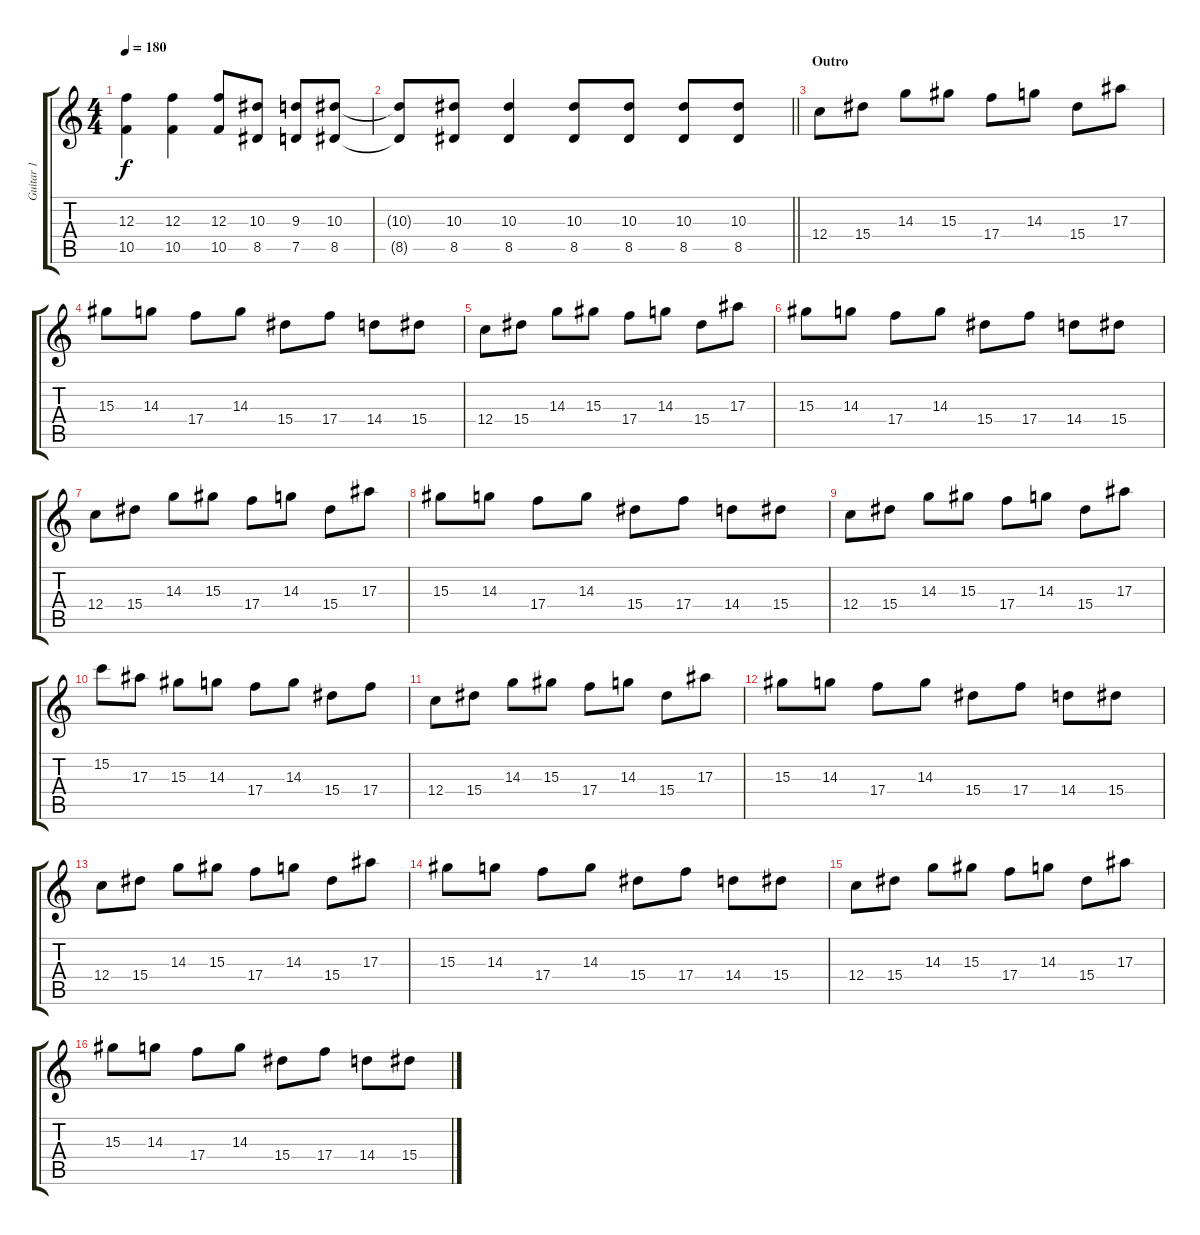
\track ("Guitar 1" "Guitar 1") {instrument distortionguitar}
\staff {score tabs}
\tuning (D4 A3 F3 C3 G2 C2) {hide}
\ts (4 4)
\tempo 180
\clef g2
\ks c
(12.3{t} 10.5{t}).4{dy f} (12.3 10.5).4 (12.3 10.5).8 (10.3 8.5).8 (9.3 7.5).8 (10.3 8.5).8 |
\barLineRight lightlight
(10.3{t} 8.5{t}).8 (10.3 8.5).8 (10.3 8.5).4 (10.3 8.5).8 (10.3 8.5).8 (10.3 8.5).8 (10.3 8.5).8 |
\section ("" "Outro")
12.4.8 15.4.8 14.3.8 15.3.8 17.4.8 14.3.8 15.4.8 17.3.8 |
15.3.8 14.3.8 17.4.8 14.3.8 15.4.8 17.4.8 14.4.8 15.4.8 |
12.4.8 15.4.8 14.3.8 15.3.8 17.4.8 14.3.8 15.4.8 17.3.8 |
15.3.8 14.3.8 17.4.8 14.3.8 15.4.8 17.4.8 14.4.8 15.4.8 |
12.4.8 15.4.8 14.3.8 15.3.8 17.4.8 14.3.8 15.4.8 17.3.8 |
15.3.8 14.3.8 17.4.8 14.3.8 15.4.8 17.4.8 14.4.8 15.4.8 |
12.4.8 15.4.8 14.3.8 15.3.8 17.4.8 14.3.8 15.4.8 17.3.8 |
15.2.8 17.3.8 15.3.8 14.3.8 17.4.8 14.3.8 15.4.8 17.4.8 |
12.4.8 15.4.8 14.3.8 15.3.8 17.4.8 14.3.8 15.4.8 17.3.8 |
15.3.8 14.3.8 17.4.8 14.3.8 15.4.8 17.4.8 14.4.8 15.4.8 |
12.4.8 15.4.8 14.3.8 15.3.8 17.4.8 14.3.8 15.4.8 17.3.8 |
15.3.8 14.3.8 17.4.8 14.3.8 15.4.8 17.4.8 14.4.8 15.4.8 |
12.4.8 15.4.8 14.3.8 15.3.8 17.4.8 14.3.8 15.4.8 17.3.8 |
15.3.8 14.3.8 17.4.8 14.3.8 15.4.8 17.4.8 14.4.8 15.4.8
